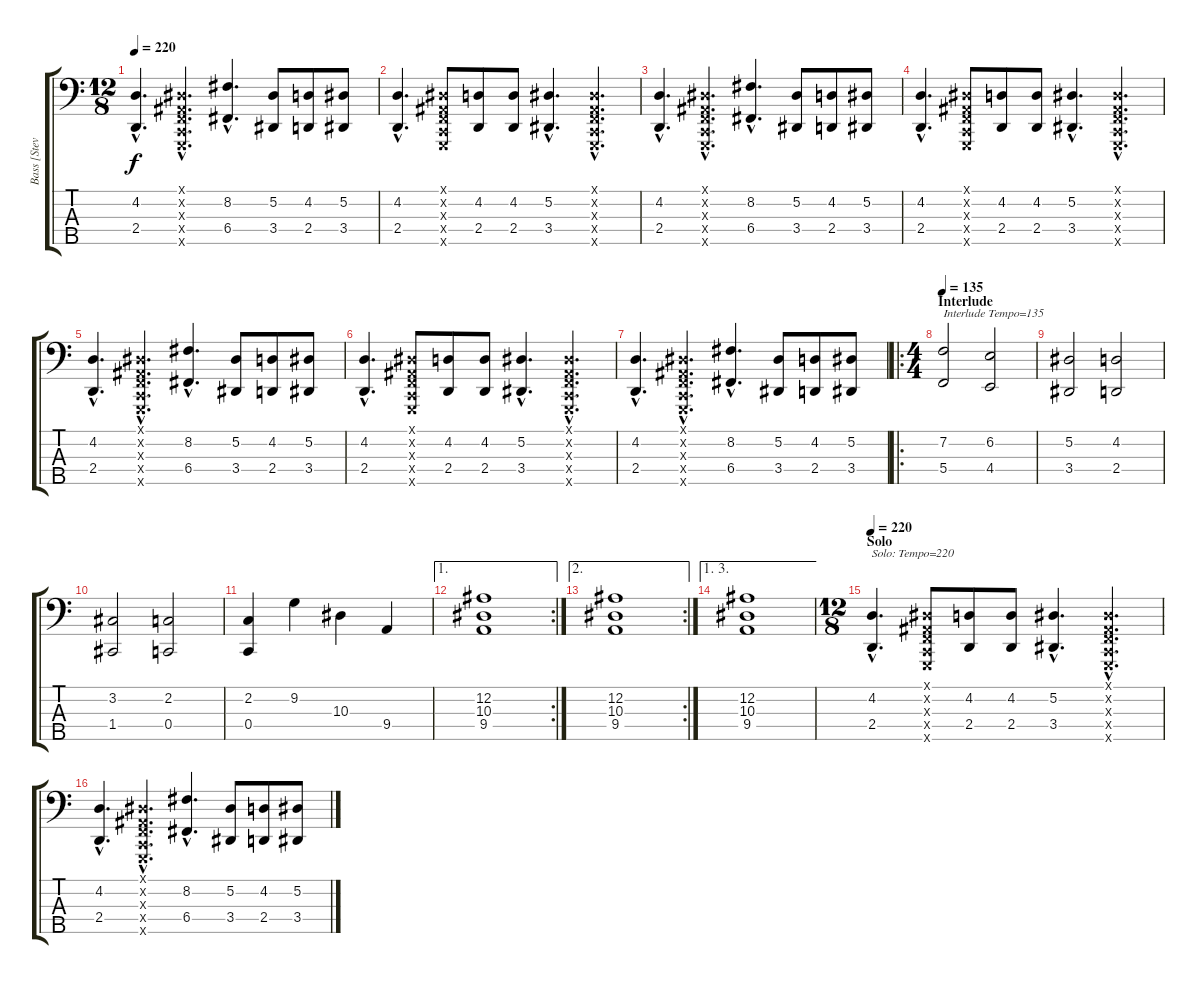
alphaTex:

\track ("Bass [Steve Cloutier]" "Bass [Stev") {instrument electricbassfinger}
\staff {score tabs}
\tuning (Eb2 Bb1 F1 C1 G0) {hide}
\ts (12 8)
\tempo 220
\clef f4
\ks c
(4.2{hac} 2.4{hac}).4{d dy f} (0.1{hac x} 0.2{hac x} 0.3{hac x} 0.4{hac x} 0.5{hac x}).4{d} (8.2{hac} 6.4{hac}).4{d} (5.2 3.4).8 (4.2 2.4).8 (5.2 3.4).8 |
(4.2{hac} 2.4{hac}).4{d} (0.1{x} 0.2{x} 0.3{x} 0.4{x} 0.5{x}).8 (4.2 2.4).8 (4.2 2.4).8 (5.2{hac} 3.4{hac}).4{d} (0.1{hac x} 0.2{hac x} 0.3{hac x} 0.4{hac x} 0.5{hac x}).4{d} |
(4.2{hac} 2.4{hac}).4{d} (0.1{hac x} 0.2{hac x} 0.3{hac x} 0.4{hac x} 0.5{hac x}).4{d} (8.2{hac} 6.4{hac}).4{d} (5.2 3.4).8 (4.2 2.4).8 (5.2 3.4).8 |
(4.2{hac} 2.4{hac}).4{d} (0.1{x} 0.2{x} 0.3{x} 0.4{x} 0.5{x}).8 (4.2 2.4).8 (4.2 2.4).8 (5.2{hac} 3.4{hac}).4{d} (0.1{hac x} 0.2{hac x} 0.3{hac x} 0.4{hac x} 0.5{hac x}).4{d} |
(4.2{hac} 2.4{hac}).4{d} (0.1{hac x} 0.2{hac x} 0.3{hac x} 0.4{hac x} 0.5{hac x}).4{d} (8.2{hac} 6.4{hac}).4{d} (5.2 3.4).8 (4.2 2.4).8 (5.2 3.4).8 |
(4.2{hac} 2.4{hac}).4{d} (0.1{x} 0.2{x} 0.3{x} 0.4{x} 0.5{x}).8 (4.2 2.4).8 (4.2 2.4).8 (5.2{hac} 3.4{hac}).4{d} (0.1{hac x} 0.2{hac x} 0.3{hac x} 0.4{hac x} 0.5{hac x}).4{d} |
(4.2{hac} 2.4{hac}).4{d} (0.1{hac x} 0.2{hac x} 0.3{hac x} 0.4{hac x} 0.5{hac x}).4{d} (8.2{hac} 6.4{hac}).4{d} (5.2 3.4).8 (4.2 2.4).8 (5.2 3.4).8 |
\ro
\ts (4 4)
\section ("" "Interlude")
\tempo 135
(7.2 5.4).2{txt "Interlude Tempo=135"} (6.2 4.4).2 |
(5.2 3.4).2 (4.2 2.4).2 |
(3.2 1.4).2 (2.2 0.4).2 |
(2.2 0.4).4 9.2.4 10.3.4 9.4.4 |
\ae 1
\rc 2
(12.2 10.3 9.4).1 |
\ae 2
\rc 2
(12.2 10.3 9.4).1 |
\ae (1 3)
(12.2 10.3 9.4).1 |
\ts (12 8)
\section ("" "Solo")
\tempo 220
(4.2{hac} 2.4{hac}).4{d txt "Solo: Tempo=220"} (0.1{x} 0.2{x} 0.3{x} 0.4{x} 0.5{x}).8 (4.2 2.4).8 (4.2 2.4).8 (5.2{hac} 3.4{hac}).4{d} (0.1{hac x} 0.2{hac x} 0.3{hac x} 0.4{hac x} 0.5{hac x}).4{d} |
(4.2{hac} 2.4{hac}).4{d} (0.1{hac x} 0.2{hac x} 0.3{hac x} 0.4{hac x} 0.5{hac x}).4{d} (8.2{hac} 6.4{hac}).4{d} (5.2 3.4).8 (4.2 2.4).8 (5.2 3.4).8
